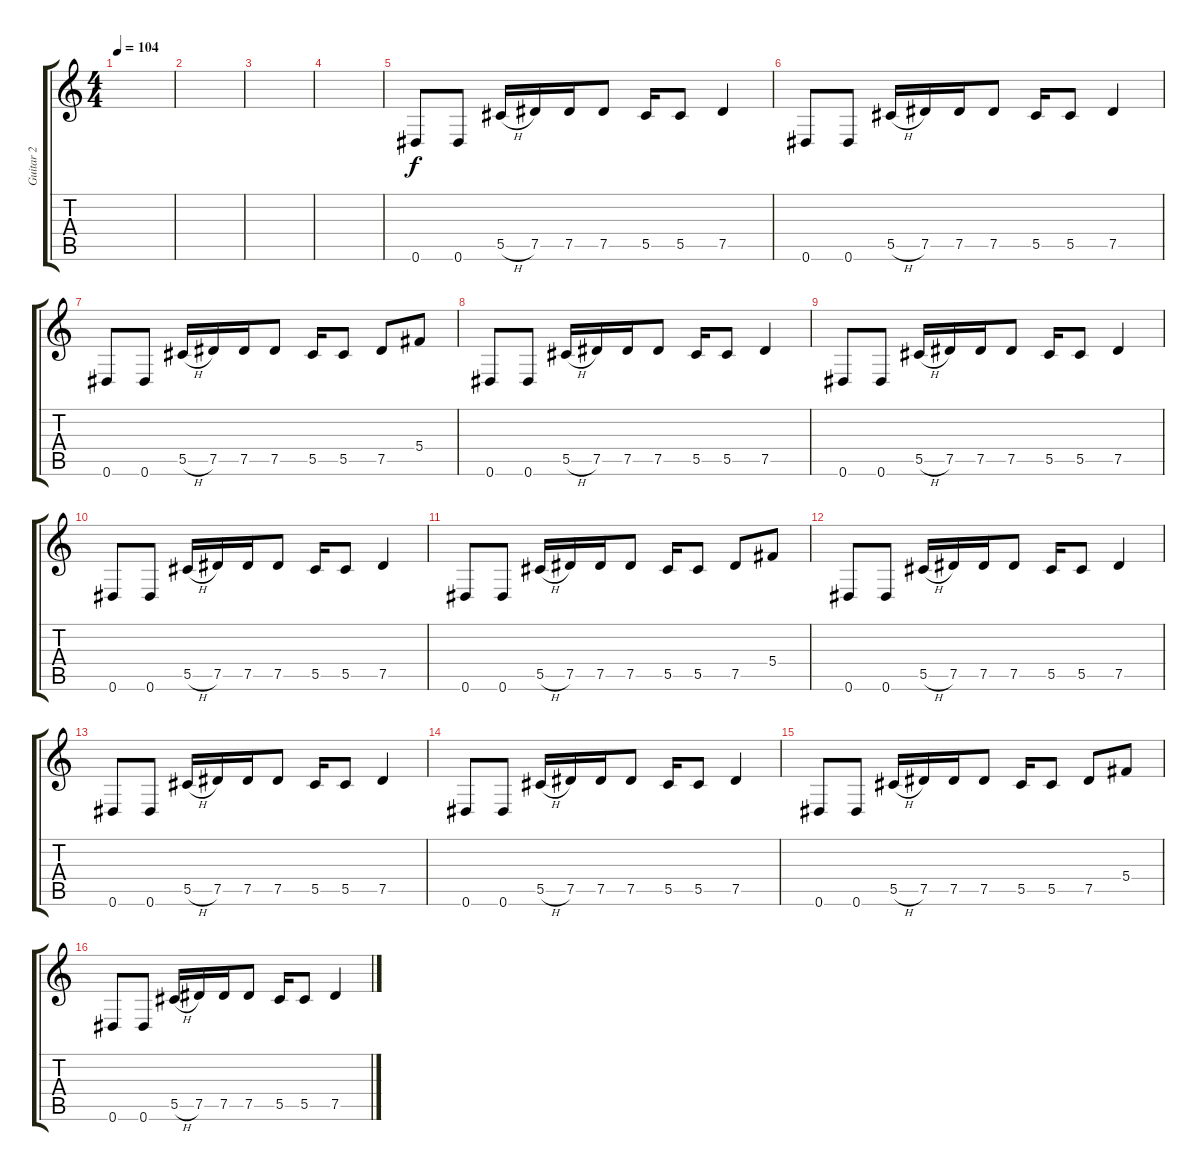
\track ("Guitar 2" "Guitar 2") {instrument distortionguitar}
\staff {score tabs}
\tuning (Eb4 Bb3 Gb3 Db3 Ab2 Eb2) {hide}
\ts (4 4)
\tempo 104
\clef g2
\ks c
|
|
|
|
0.6.8 0.6.8 5.5{h}.16 7.5.16 7.5.16 7.5.8 5.5.16 5.5.8 7.5.4 |
0.6.8 0.6.8 5.5{h}.16 7.5.16 7.5.16 7.5.8 5.5.16 5.5.8 7.5.4 |
0.6.8 0.6.8 5.5{h}.16 7.5.16 7.5.16 7.5.8 5.5.16 5.5.8 7.5.8 5.4.8 |
0.6.8 0.6.8 5.5{h}.16 7.5.16 7.5.16 7.5.8 5.5.16 5.5.8 7.5.4 |
0.6.8 0.6.8 5.5{h}.16 7.5.16 7.5.16 7.5.8 5.5.16 5.5.8 7.5.4 |
0.6.8 0.6.8 5.5{h}.16 7.5.16 7.5.16 7.5.8 5.5.16 5.5.8 7.5.4 |
0.6.8 0.6.8 5.5{h}.16 7.5.16 7.5.16 7.5.8 5.5.16 5.5.8 7.5.8 5.4.8 |
0.6.8 0.6.8 5.5{h}.16 7.5.16 7.5.16 7.5.8 5.5.16 5.5.8 7.5.4 |
0.6.8 0.6.8 5.5{h}.16 7.5.16 7.5.16 7.5.8 5.5.16 5.5.8 7.5.4 |
0.6.8 0.6.8 5.5{h}.16 7.5.16 7.5.16 7.5.8 5.5.16 5.5.8 7.5.4 |
0.6.8 0.6.8 5.5{h}.16 7.5.16 7.5.16 7.5.8 5.5.16 5.5.8 7.5.8 5.4.8 |
0.6.8 0.6.8 5.5{h}.16 7.5.16 7.5.16 7.5.8 5.5.16 5.5.8 7.5.4
